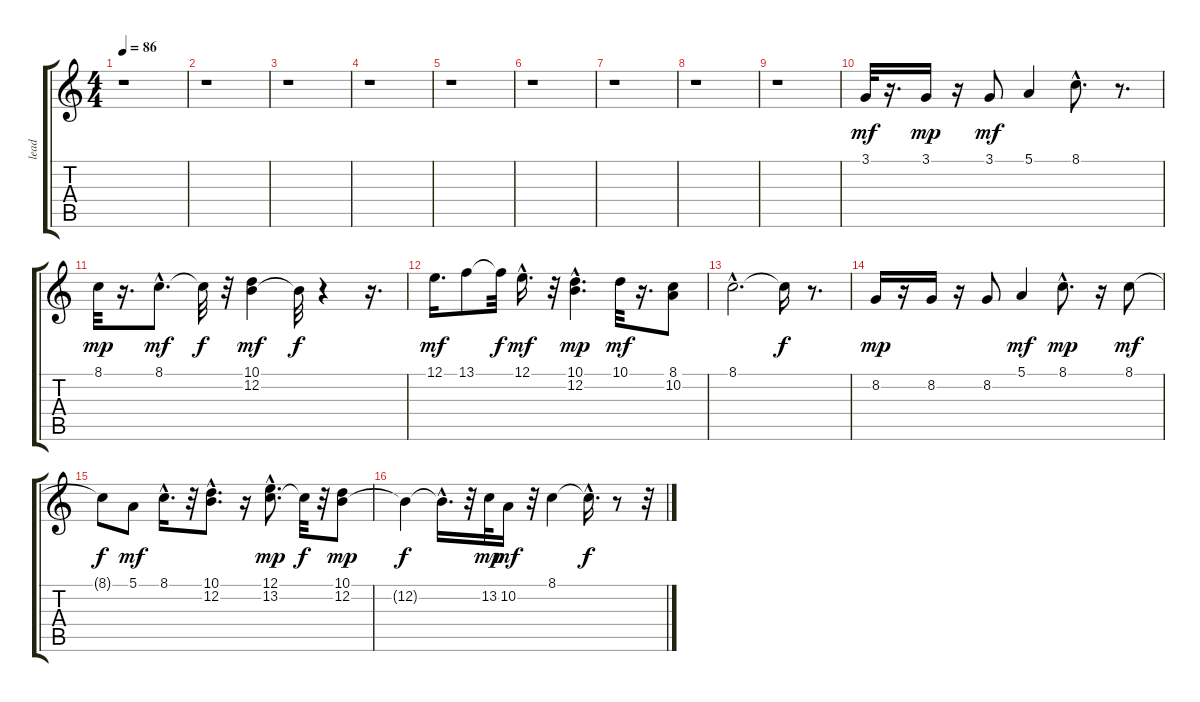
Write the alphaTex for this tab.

\track ("lead" "lead") {instrument ocarina}
\staff {score tabs}
\tuning (E4 B3 G3 D3 A2 E2) {hide}
\ts (4 4)
\tempo 86
\clef g2
\ks c
r.1{dy mf instrument ocarina} |
r.1 |
r.1 |
r.1 |
r.1 |
r.1 |
r.1 |
r.1 |
r.1 |
3.1.32 r.16{d} 3.1.16{dy mp} r.16 3.1.8{dy mf} 5.1.4 8.1{hac}.8{d} r.8{d} |
8.1.32{dy mp} r.16{d} 8.1{hac}.8{d dy mf} 8.1{t}.32{dy f} r.32 (10.1 12.2).4{dy mf} 12.2{t}.32{dy f} r.4 r.16{d} |
12.1.16{d dy mf} 13.1.8 13.1{t}.32{dy f} 12.1{hac}.16{d dy mf} r.32 (10.1 12.2{hac}).4{d dy mp} 10.1.32{dy mf} r.16{d} (8.1 10.2).8 |
8.1{hac}.2{d} 8.1{t}.16{dy f} r.8{d} |
8.2.16{dy mp} r.16 8.2.16 r.16 8.2.8 5.1.4{dy mf} 8.1{hac}.8{d dy mp} r.16 8.1.8{dy mf} |
8.1{t}.8{dy f} 5.1.8{dy mf} 8.1{hac}.16{d} r.32 (10.1 12.2{hac}).8{d} r.16 (12.1 13.2{hac}).8{d dy mp} 13.2{t}.32{dy f} r.32 (10.1 12.2).8{dy mp} |
12.2{t}.4{dy f} 12.2{hac t}.16{d} r.32 13.2.32{dy mp} 10.2.16{dy mf} r.32 8.1.4 8.1{hac t}.16{d dy f} r.8 r.32
